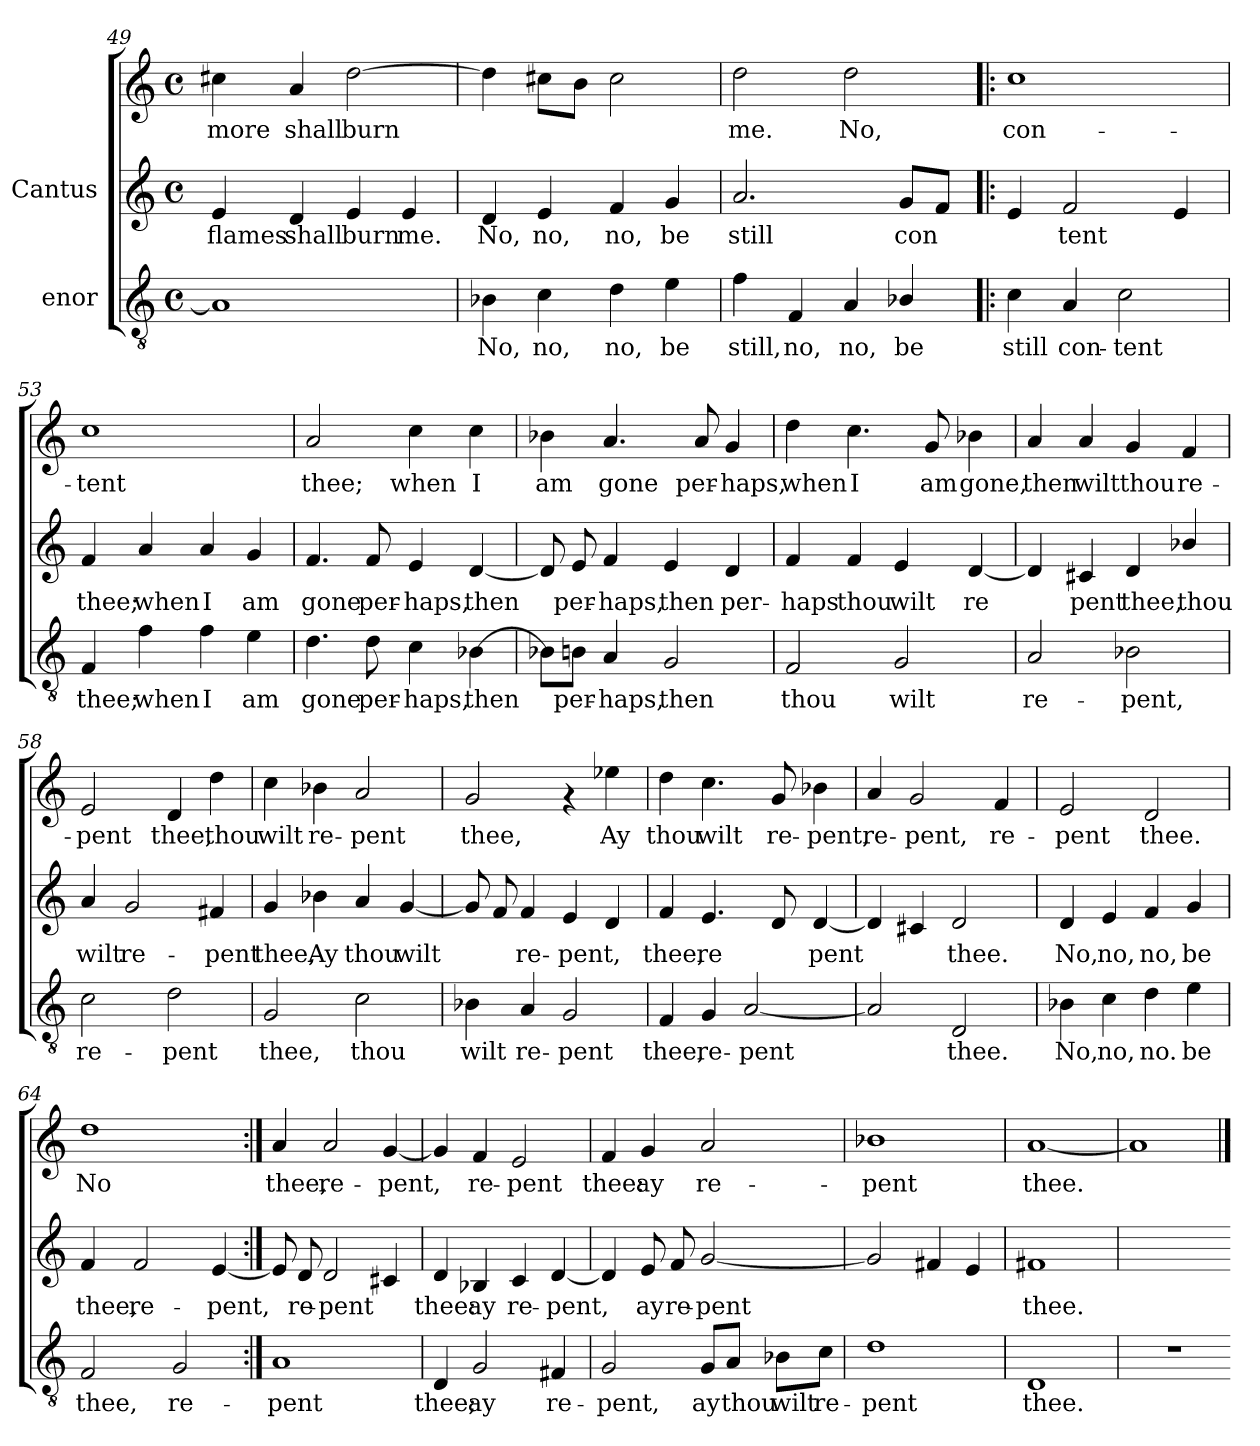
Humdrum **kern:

**kern	**text	**kern	**text	**kern	**text
*part2	*part2	*part1	*part1	*part1	*part1
*staff3	*staff3	*staff2	*staff2	*staff1	*staff1
*I"enor	*	*I"Cantus	*	*	*
!!LO:PB:g=z
*clefGv2	*	*clefG2	*	*clefG2	*
*M4/4	*	*M4/4	*	*M4/4	*
*met(c)	*	*met(c)	*	*met(c)	*
=49	=49	=49	=49	=49	=49
!	!	!	!LO:LY:b:cj	!	!LO:LY:b:cj
1A]	.	4e/	flames	4cc#X\	more
!	!	!	!LO:LY:b:cj	!	!LO:LY:b:cj
.	.	4d/	shall	4a/	shall
!	!	!	!LO:LY:b:cj	!	!LO:LY:b:cj
.	.	4e/	burn	[>2dd\	burn
!	!	!	!LO:LY:b:cj	!	!
.	.	4e/	me.	.	.
=50	=50	=50	=50	=50	=50
!	!LO:LY:b:cj	!	!LO:LY:b:cj	!	!
4B-X\	No,	4d/	No,	4dd\]	.
!	!LO:LY:b:cj	!	!LO:LY:b:cj	!	!
4c\	no,	4e/	no,	8cc#X\L	.
.	.	.	.	8b\J	.
!	!LO:LY:b:cj	!	!LO:LY:b:cj	!	!
4d\	no,	4f/	no,	2cc#\	.
!	!LO:LY:b:cj	!	!LO:LY:b:cj	!	!
4e\	be	4g/	be	.	.
=51	=51	=51	=51	=51	=51
!	!LO:LY:b:cj	!	!LO:LY:b:cj	!	!LO:LY:b:cj
4f\	still,	2.a/	still	2dd\	me.
!	!LO:LY:b:cj	!	!	!	!
4F/	no,	.	.	.	.
!	!LO:LY:b:cj	!	!	!	!LO:LY:b:cj
4A/	no,	.	.	2dd\	No,
!	!LO:LY:b:cj	!	!LO:LY:b:cj	!	!
4B-X/	be	8g/L	con-	.	.
!	!	!	!LO:LY:b:cj	!	!
.	.	8f/J	--	.	.
=52!|:	=52!|:	=52!|:	=52!|:	=52!|:	=52!|:
!	!LO:LY:b:cj	!	!LO:LY:b:cj	!	!LO:LY:b:cj
4c\	still	4e/	-	1cc	-con-
!	!LO:LY:b:cj	!	!LO:LY:b:cj	!	!
4A/	con-	2f/	tent	.	.
!	!LO:LY:b:cj	!	!	!	!
2c\	-tent	.	.	.	.
!	!	!	!LO:LY:b:cj	!	!
.	.	4e/	.	.	.
!!LO:LB:g=z
=53	=53	=53	=53	=53	=53
!	!LO:LY:b:cj	!	!LO:LY:b:cj	!	!LO:LY:b:cj
4F/	thee;	4f/	thee;	1cc	tent
!	!LO:LY:b:cj	!	!LO:LY:b:cj	!	!
4f\	when	4a/	when	.	.
!	!LO:LY:b:cj	!	!LO:LY:b:cj	!	!
4f\	I	4a/	I	.	.
!	!LO:LY:b:cj	!	!LO:LY:b:cj	!	!
4e\	am	4g/	am	.	.
=54	=54	=54	=54	=54	=54
!	!LO:LY:b:cj	!	!LO:LY:b:cj	!	!LO:LY:b:cj
4.d\	gone	4.f/	gone	2a/	thee;
!	!LO:LY:b:cj	!	!LO:LY:b:cj	!	!
8d\	per-	8f/	per-	.	.
!	!LO:LY:b:cj	!	!LO:LY:b:cj	!	!LO:LY:b:cj
4c\	-haps,	4e/	-haps,	4cc\	when
!	!LO:LY:b:cj	!	!LO:LY:b:cj	!	!LO:LY:b:cj
[>4B-X\	then	[<4d/	then	4cc\	I
=55	=55	=55	=55	=55	=55
!	!LO:LY:b:cj	!	!LO:LY:b:cj	!	!LO:LY:b:cj
8B-X\L]	.	8d/]	.	4b-X\	am
!	!LO:LY:b:cj	!	!LO:LY:b:cj	!	!
8Bn\J	per-	8e/	per-	.	.
!	!LO:LY:b:cj	!	!LO:LY:b:cj	!	!LO:LY:b:cj
4A/	-haps,	4f/	-haps,	4.a/	gone
!	!LO:LY:b:cj	!	!LO:LY:b:cj	!	!
2G/	then	4e/	then	.	.
!	!	!	!	!	!LO:LY:b:cj
.	.	.	.	8a/	per-
!	!	!	!LO:LY:b:cj	!	!LO:LY:b:cj
.	.	4d/	per-	4g/	-haps,
=56	=56	=56	=56	=56	=56
!	!LO:LY:b:cj	!	!LO:LY:b:cj	!	!LO:LY:b:cj
2F/	thou	4f/	haps	4dd\	-when
!	!	!	!LO:LY:b:cj	!	!LO:LY:b:cj
.	.	4f/	thou	4.cc\	I
!	!LO:LY:b:cj	!	!LO:LY:b:cj	!	!
2G/	wilt	4e/	wilt	.	.
!	!	!	!	!	!LO:LY:b:cj
.	.	.	.	8g/	am
!	!	!	!LO:LY:b:cj	!	!LO:LY:b:cj
.	.	[<4d/	re-	4b-X\	gone,
!!LO:LB:g=z
=57	=57	=57	=57	=57	=57
!	!LO:LY:b:cj	!	!LO:LY:b:cj	!	!LO:LY:b:cj
2A/	re-	4d/]	-	4a/	-then
!	!	!	!LO:LY:b:cj	!	!LO:LY:b:cj
.	.	4c#X/	pent	4a/	wilt
!	!LO:LY:b:cj	!	!LO:LY:b:cj	!	!LO:LY:b:cj
2B-X\	-pent,	4d/	thee,	4g/	thou
!	!	!	!LO:LY:b:cj	!	!LO:LY:b:cj
.	.	4b-X/	thou	4f/	re-
=58	=58	=58	=58	=58	=58
!	!LO:LY:b:cj	!	!LO:LY:b:cj	!	!LO:LY:b:cj
2c\	re-	4a/	wilt	2e/	pent
!	!	!	!LO:LY:b:cj	!	!
.	.	2g/	re-	.	.
!	!LO:LY:b:cj	!	!	!	!LO:LY:b:cj
2d\	-pent	.	.	4d/	thee,
!	!	!	!LO:LY:b:cj	!	!LO:LY:b:cj
.	.	4f#X/	-pent	4dd\	thou
=59	=59	=59	=59	=59	=59
!	!LO:LY:b:cj	!	!LO:LY:b:cj	!	!LO:LY:b:cj
2G/	thee,	4g/	thee,	4cc\	wilt
!	!	!	!LO:LY:b:cj	!	!LO:LY:b:cj
.	.	4b-X\	Ay	4b-X\	re-
!	!LO:LY:b:cj	!	!LO:LY:b:cj	!	!LO:LY:b:cj
2c\	thou	4a/	thou	2a/	-pent
!	!	!	!LO:LY:b:cj	!	!
.	.	[<4g/	wilt	.	.
=60	=60	=60	=60	=60	=60
!	!LO:LY:b:cj	!	!LO:LY:b:cj	!	!LO:LY:b:cj
4B-X\	wilt	8g/]	.	2g/	thee,
!	!	!	!LO:LY:b:cj	!	!
.	.	8f/	.	.	.
!	!LO:LY:b:cj	!	!LO:LY:b:cj	!	!
4A/	re-	4f/	re-	.	.
!	!LO:LY:b:cj	!	!LO:LY:b:cj	!	!
2G/	-pent	4e/	-pent,	4rf	.
!	!	!	!LO:LY:b:cj	!	!LO:LY:b:cj
.	.	4d/	.	4ee-X\	Ay
!!LO:LB:g=z
=61	=61	=61	=61	=61	=61
!	!LO:LY:b:cj	!	!LO:LY:b:cj	!	!LO:LY:b:cj
4F/	thee,	4f/	thee,	4dd\	thou
!	!LO:LY:b:cj	!	!LO:LY:b:cj	!	!LO:LY:b:cj
4G/	re-	4.e/	re-	4.cc\	wilt
!	!LO:LY:b:cj	!	!	!	!
[<2A/	-pent	.	.	.	.
!	!	!	!LO:LY:b:cj	!	!LO:LY:b:cj
.	.	8d/	-	8g/	re-
!	!	!	!LO:LY:b:cj	!	!LO:LY:b:cj
.	.	[<4d/	pent	4b-X\	-pent,
=62	=62	=62	=62	=62	=62
!	!LO:LY:b:cj	!	!LO:LY:b:cj	!	!LO:LY:b:cj
2A/]	.	4d/]	-	4a/	re-
!	!	!	!LO:LY:b:cj	!	!LO:LY:b:cj
.	.	4c#X/	.	2g/	-pent,
!	!LO:LY:b:cj	!	!LO:LY:b:cj	!	!
2D/	thee.	2d/	thee.	.	.
!	!	!	!	!	!LO:LY:b:cj
.	.	.	.	4f/	re-
=63	=63	=63	=63	=63	=63
!	!LO:LY:b:cj	!	!LO:LY:b:cj	!	!LO:LY:b:cj
4B-X\	No,	4d/	No,	2e/	pent
!	!LO:LY:b:cj	!	!LO:LY:b:cj	!	!
4c\	no,	4e/	no,	.	.
!	!LO:LY:b:cj	!	!LO:LY:b:cj	!	!LO:LY:b:cj
4d\	no.	4f/	no,	2d/	thee.
!	!LO:LY:b:cj	!	!LO:LY:b:cj	!	!
4e\	be	4g/	be	.	.
=64	=64	=64	=64	=64	=64
!	!LO:LY:b:cj	!	!LO:LY:b:cj	!	!LO:LY:b:cj
2F/	thee,	4f/	thee,	1dd	No
!	!	!	!LO:LY:b:cj	!	!
.	.	2f/	re-	.	.
!	!LO:LY:b:cj	!	!	!	!
2G/	re-	.	.	.	.
!	!	!	!LO:LY:b:cj	!	!
.	.	[<4e/	-pent,	.	.
=65:|!	=65:|!	=65:|!	=65:|!	=65:|!	=65:|!
!	!LO:LY:b:cj	!	!LO:LY:b:cj	!	!LO:LY:b:cj
1A	-pent	8e/]	.	4a/	thee,
!	!	!	!LO:LY:b:cj	!	!
.	.	8d/	re-	.	.
!	!	!	!LO:LY:b:cj	!	!LO:LY:b:cj
.	.	2d/	-pent	2a/	re-
!	!	!	!LO:LY:b:cj	!	!LO:LY:b:cj
.	.	4c#X/	.	[<4g/	-pent,
!!LO:LB:g=z
=66	=66	=66	=66	=66	=66
!	!LO:LY:b:cj	!	!LO:LY:b:cj	!	!LO:LY:b:cj
4D/	thee;	4d/	thee:	4g/]	.
!	!LO:LY:b:cj	!	!LO:LY:b:cj	!	!LO:LY:b:cj
2G/	ay	4B-X/	ay	4f/	re-
!	!	!	!LO:LY:b:cj	!	!LO:LY:b:cj
.	.	4c/	re-	2e/	-pent
!	!LO:LY:b:cj	!	!LO:LY:b:cj	!	!
4F#X/	re-	[<4d/	-pent,	.	.
=67	=67	=67	=67	=67	=67
!	!LO:LY:b:cj	!	!LO:LY:b:cj	!	!LO:LY:b:cj
2G/	-pent,	4d/]	-	4f/	thee:
!	!	!	!LO:LY:b:cj	!	!LO:LY:b:cj
.	.	8e/	ay	4g/	ay
!	!	!	!LO:LY:b:cj	!	!
.	.	8f/	re-	.	.
!	!LO:LY:b:cj	!	!LO:LY:b:cj	!	!LO:LY:b:cj
8G/L	ay	[<2g/	-pent	2a/	re-
!	!LO:LY:b:cj	!	!	!	!
8A/J	thou	.	.	.	.
!	!LO:LY:b:cj	!	!	!	!
8B-X\L	wilt	.	.	.	.
!	!LO:LY:b:cj	!	!	!	!
8c\J	re-	.	.	.	.
=68	=68	=68	=68	=68	=68
!	!LO:LY:b:cj	!	!	!	!LO:LY:b:cj
1d	-pent	2g/]	.	1b-X	pent
.	.	4f#X/	.	.	.
.	.	4e/	.	.	.
=69	=69	=69	=69	=69	=69
!	!LO:LY:b:cj	!	!LO:LY:b:cj	!	!LO:LY:b:cj
1D	thee.	1f#X	thee.	[<1a	thee.
=70	=70	=70	=70	=70	=70
1r	.	1ryy	.	1a]	.
=	==	==	==	==	==
*-	*-	*-	*-	*-	*-
